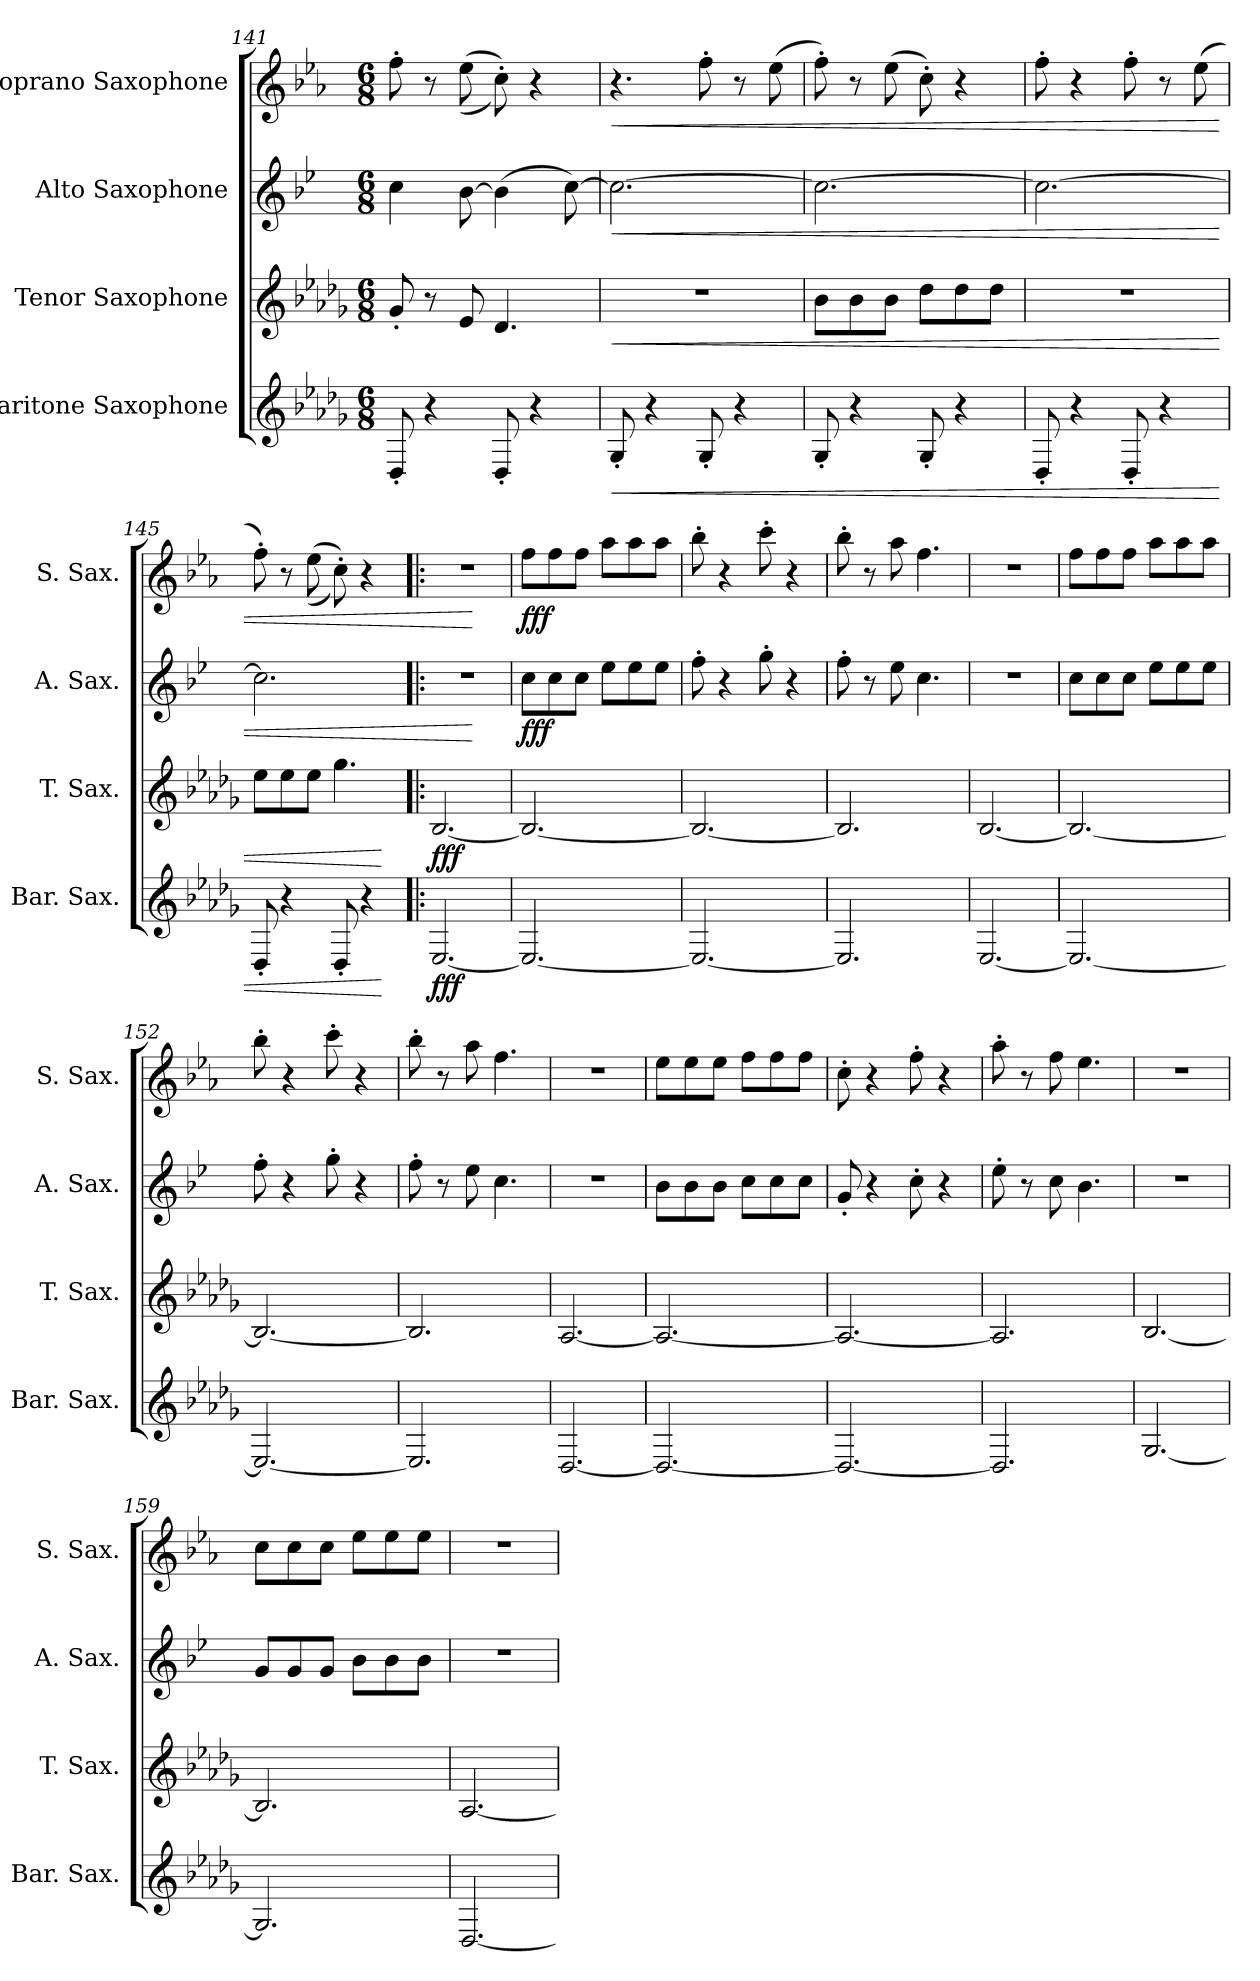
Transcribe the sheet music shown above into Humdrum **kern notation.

**kern	**dynam	**kern	**dynam	**kern	**dynam	**kern	**dynam
*part4	*part4	*part3	*part3	*part2	*part2	*part1	*part1
*staff4	*staff4	*staff3	*staff3	*staff2	*staff2	*staff1	*staff1
*I"Baritone Saxophone	*	*I"Tenor Saxophone	*	*I"Alto Saxophone	*	*I"Soprano Saxophone	*
*I'Bar. Sax.	*	*I'T. Sax.	*	*I'A. Sax.	*	*I'S. Sax.	*
*clefG2	*	*clefG2	*	*clefG2	*	*clefG2	*
*ITrd12c21	*	*ITrd8c14	*	*ITrd5c9	*	*ITrd1c2	*
*k[b-e-a-d-g-]	*	*k[b-e-a-d-g-]	*	*k[b-e-a-d-g-]	*	*k[b-e-a-d-g-]	*
*M6/8	*	*M6/8	*	*M6/8	*	*M6/8	*
=141	=141	=141	=141	=141	=141	=141	=141
8DD-'/	.	8G-'/	.	4e-\	.	8ee-'\	.
4r	.	8r	.	.	.	8r	.
.	.	8E-/	.	[8d-\	.	((8dd-\	.
8DD-'/	.	4.D-/	.	(4d-\]	.	8b-'\))	.
4r	.	.	.	.	.	4r	.
.	.	.	.	[8e-\)	.	.	.
=142	=142	=142	=142	=142	=142	=142	=142
!	!LO:HP:b	!	!LO:HP:b	!	!LO:HP:b	!	!LO:HP:b
8GG-'/	<	2.r	<	2.e-\_	<	4.r	<
4r	.	.	.	.	.	.	.
8GG-'/	.	.	.	.	.	8ee-'\	.
4r	.	.	.	.	.	8r	.
.	.	.	.	.	.	(8dd-\	.
!!LO:PB:g=z
=143	=143	=143	=143	=143	=143	=143	=143
8GG-'/	.	8B-\L	.	2.e-\_	.	8ee-'\)	.
4r	.	8B-\	.	.	.	8r	.
.	.	8B-\J	.	.	.	(8dd-\	.
8GG-'/	.	8d-\L	.	.	.	8b-'\)	.
4r	.	8d-\	.	.	.	4r	.
.	.	8d-\J	.	.	.	.	.
=144	=144	=144	=144	=144	=144	=144	=144
8DD-'/	.	2.r	.	2.e-\_	.	8ee-'\	.
4r	.	.	.	.	.	4r	.
8DD-'/	.	.	.	.	.	8ee-'\	.
4r	.	.	.	.	.	8r	.
.	.	.	.	.	.	(8dd-\	.
=145	=145	=145	=145	=145	=145	=145	=145
8DD-'/	.	8e-\L	.	2.e-\]	.	8ee-'\)	.
4r	.	8e-\	.	.	.	8r	.
.	.	8e-\J	.	.	.	((8dd-\	.
8DD-'/	.	4.g-\	.	.	.	8b-'\))	.
4r	.	.	.	.	.	4r	.
.	[	.	[	.	.	.	.
=146!|:	=146!|:	=146!|:	=146!|:	=146!|:	=146!|:	=146!|:	=146!|:
!	!LO:DY:b	!	!LO:DY:b	!	!	!	!
[2.EE-/	fff	[2.BB-/	fff	2.r	.	2.r	.
.	.	.	.	.	[	.	[
=147	=147	=147	=147	=147	=147	=147	=147
!	!	!	!	!	!LO:DY:b	!	!LO:DY:b
2.EE-/_	.	2.BB-/_	.	8e-\L	fff	8ee-\L	fff
.	.	.	.	8e-\	.	8ee-\	.
.	.	.	.	8e-\J	.	8ee-\J	.
.	.	.	.	8g-\L	.	8gg-\L	.
.	.	.	.	8g-\	.	8gg-\	.
.	.	.	.	8g-\J	.	8gg-\J	.
=148	=148	=148	=148	=148	=148	=148	=148
2.EE-/_	.	2.BB-/_	.	8a-'\	.	8aa-'\	.
.	.	.	.	4r	.	4r	.
.	.	.	.	8b-'\	.	8bb-'\	.
.	.	.	.	4r	.	4r	.
!!LO:LB:g=z
=149	=149	=149	=149	=149	=149	=149	=149
2.EE-/]	.	2.BB-/]	.	8a-'\	.	8aa-'\	.
.	.	.	.	8r	.	8r	.
.	.	.	.	8g-\	.	8gg-\	.
.	.	.	.	4.e-\	.	4.ee-\	.
=150	=150	=150	=150	=150	=150	=150	=150
[2.EE-/	.	[2.BB-/	.	2.r	.	2.r	.
=151	=151	=151	=151	=151	=151	=151	=151
2.EE-/_	.	2.BB-/_	.	8e-\L	.	8ee-\L	.
.	.	.	.	8e-\	.	8ee-\	.
.	.	.	.	8e-\J	.	8ee-\J	.
.	.	.	.	8g-\L	.	8gg-\L	.
.	.	.	.	8g-\	.	8gg-\	.
.	.	.	.	8g-\J	.	8gg-\J	.
=152	=152	=152	=152	=152	=152	=152	=152
2.EE-/_	.	2.BB-/_	.	8a-'\	.	8aa-'\	.
.	.	.	.	4r	.	4r	.
.	.	.	.	8b-'\	.	8bb-'\	.
.	.	.	.	4r	.	4r	.
=153	=153	=153	=153	=153	=153	=153	=153
2.EE-/]	.	2.BB-/]	.	8a-'\	.	8aa-'\	.
.	.	.	.	8r	.	8r	.
.	.	.	.	8g-\	.	8gg-\	.
.	.	.	.	4.e-\	.	4.ee-\	.
=154	=154	=154	=154	=154	=154	=154	=154
[2.DD-/	.	[2.AA-/	.	2.r	.	2.r	.
=155	=155	=155	=155	=155	=155	=155	=155
2.DD-/_	.	2.AA-/_	.	8d-\L	.	8dd-\L	.
.	.	.	.	8d-\	.	8dd-\	.
.	.	.	.	8d-\J	.	8dd-\J	.
.	.	.	.	8e-\L	.	8ee-\L	.
.	.	.	.	8e-\	.	8ee-\	.
.	.	.	.	8e-\J	.	8ee-\J	.
=156	=156	=156	=156	=156	=156	=156	=156
2.DD-/_	.	2.AA-/_	.	8B-'/	.	8b-'\	.
.	.	.	.	4r	.	4r	.
.	.	.	.	8e-'\	.	8ee-'\	.
.	.	.	.	4r	.	4r	.
!!LO:LB:g=z
=157	=157	=157	=157	=157	=157	=157	=157
2.DD-/]	.	2.AA-/]	.	8g-'\	.	8gg-'\	.
.	.	.	.	8r	.	8r	.
.	.	.	.	8e-\	.	8ee-\	.
.	.	.	.	4.d-\	.	4.dd-\	.
=158	=158	=158	=158	=158	=158	=158	=158
[2.GG-/	.	[2.BB-/	.	2.r	.	2.r	.
=159	=159	=159	=159	=159	=159	=159	=159
2.GG-/]	.	2.BB-/]	.	8B-/L	.	8b-\L	.
.	.	.	.	8B-/	.	8b-\	.
.	.	.	.	8B-/J	.	8b-\J	.
.	.	.	.	8d-\L	.	8dd-\L	.
.	.	.	.	8d-\	.	8dd-\	.
.	.	.	.	8d-\J	.	8dd-\J	.
=160	=160	=160	=160	=160	=160	=160	=160
[2.DD-/	.	[2.AA-/	.	2.r	.	2.r	.
=	=	=	=	=	=	=	=
*-	*-	*-	*-	*-	*-	*-	*-
